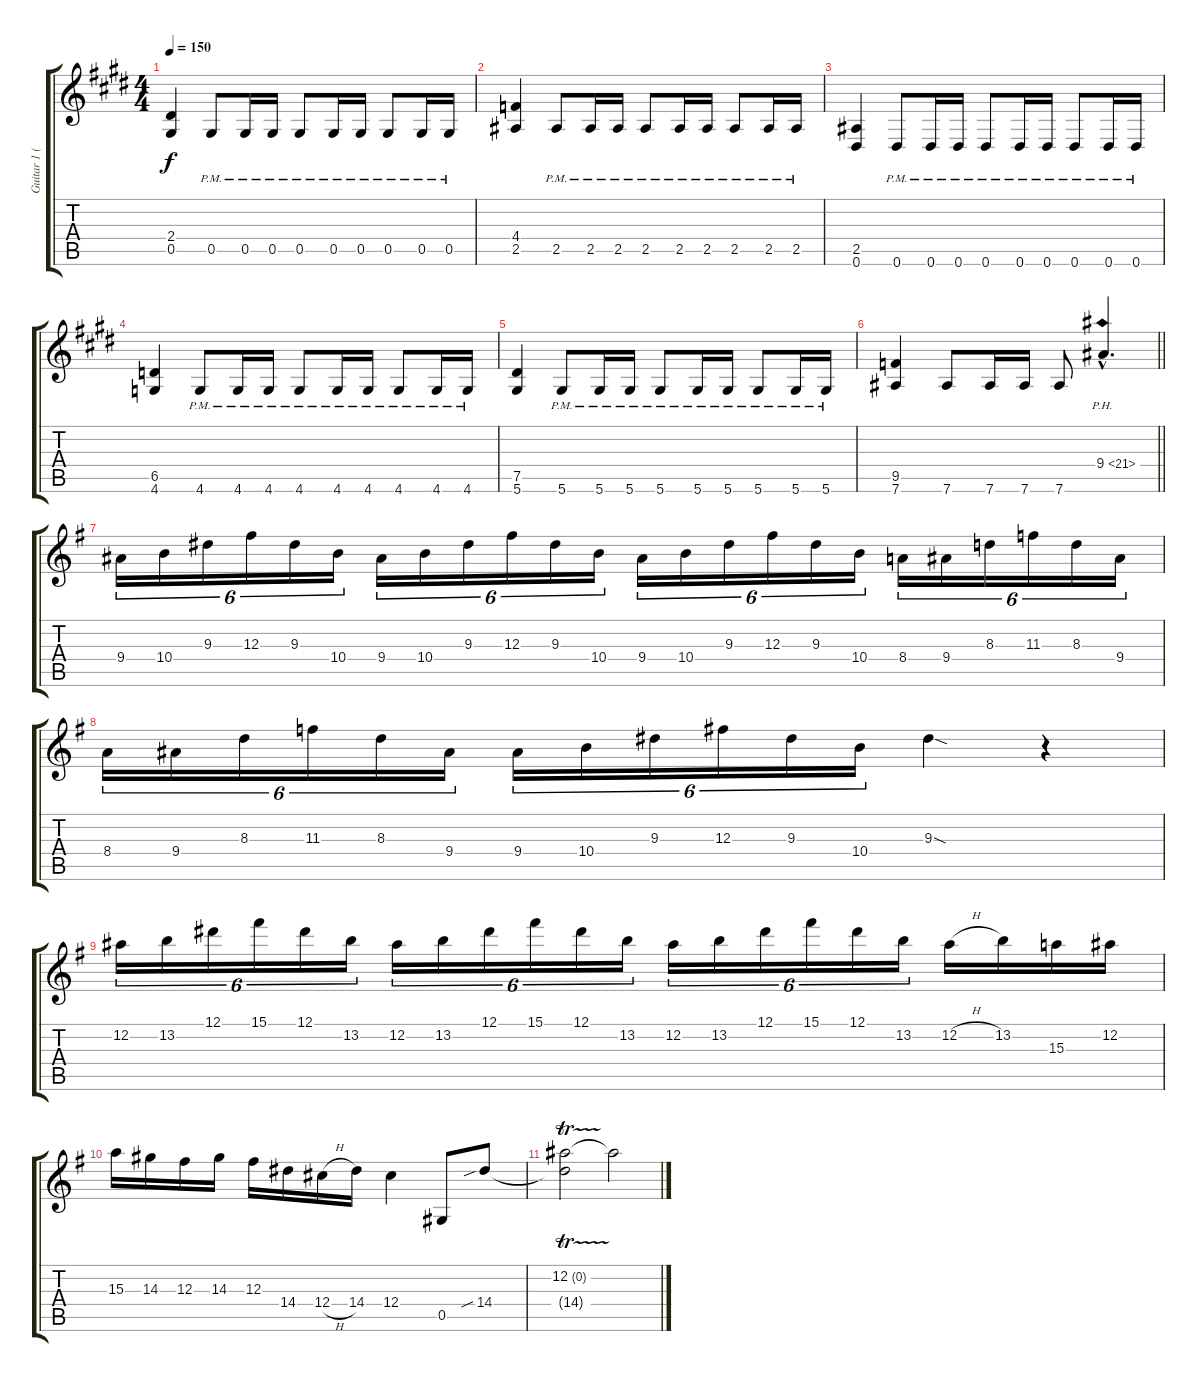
\track ("Guitar 1 (SheJa)" "Guitar 1 (") {instrument distortionguitar}
\staff {score tabs}
\tuning (Eb4 Bb3 Gb3 Db3 Ab2 Eb2) {hide}
\ts (4 4)
\tempo 150
\clef g2
\ks e
(2.4 0.5).4{dy f} 0.5{pm}.8 0.5{pm}.16 0.5{pm}.16 0.5{pm}.8 0.5{pm}.16 0.5{pm}.16 0.5{pm}.8 0.5{pm}.16 0.5{pm}.16 |
(4.4 2.5).4 2.5{pm}.8 2.5{pm}.16 2.5{pm}.16 2.5{pm}.8 2.5{pm}.16 2.5{pm}.16 2.5{pm}.8 2.5{pm}.16 2.5{pm}.16 |
(2.5 0.6).4 0.6{pm}.8 0.6{pm}.16 0.6{pm}.16 0.6{pm}.8 0.6{pm}.16 0.6{pm}.16 0.6{pm}.8 0.6{pm}.16 0.6{pm}.16 |
(6.5 4.6).4 4.6{pm}.8 4.6{pm}.16 4.6{pm}.16 4.6{pm}.8 4.6{pm}.16 4.6{pm}.16 4.6{pm}.8 4.6{pm}.16 4.6{pm}.16 |
(7.5 5.6).4 5.6{pm}.8 5.6{pm}.16 5.6{pm}.16 5.6{pm}.8 5.6{pm}.16 5.6{pm}.16 5.6{pm}.8 5.6{pm}.16 5.6{pm}.16 |
\barLineRight lightlight
(9.5 7.6).4 7.6.8 7.6.16 7.6.16 7.6.8 9.4{ph 12 hac}.4{d} |
\ks g
9.4.16{tu (6 4)} 10.4.16{tu (6 4)} 9.3.16{tu (6 4)} 12.3.16{tu (6 4)} 9.3.16{tu (6 4)} 10.4.16{tu (6 4)} 9.4.16{tu (6 4)} 10.4.16{tu (6 4)} 9.3.16{tu (6 4)} 12.3.16{tu (6 4)} 9.3.16{tu (6 4)} 10.4.16{tu (6 4)} 9.4.16{tu (6 4)} 10.4.16{tu (6 4)} 9.3.16{tu (6 4)} 12.3.16{tu (6 4)} 9.3.16{tu (6 4)} 10.4.16{tu (6 4)} 8.4.16{tu (6 4)} 9.4.16{tu (6 4)} 8.3.16{tu (6 4)} 11.3.16{tu (6 4)} 8.3.16{tu (6 4)} 9.4.16{tu (6 4)} |
8.4.16{tu (6 4)} 9.4.16{tu (6 4)} 8.3.16{tu (6 4)} 11.3.16{tu (6 4)} 8.3.16{tu (6 4)} 9.4.16{tu (6 4)} 9.4.16{tu (6 4)} 10.4.16{tu (6 4)} 9.3.16{tu (6 4)} 12.3.16{tu (6 4)} 9.3.16{tu (6 4)} 10.4.16{tu (6 4)} 9.3{sod}.4 r.4 |
12.2.16{tu (6 4)} 13.2.16{tu (6 4)} 12.1.16{tu (6 4)} 15.1.16{tu (6 4)} 12.1.16{tu (6 4)} 13.2.16{tu (6 4)} 12.2.16{tu (6 4)} 13.2.16{tu (6 4)} 12.1.16{tu (6 4)} 15.1.16{tu (6 4)} 12.1.16{tu (6 4)} 13.2.16{tu (6 4)} 12.2.16{tu (6 4)} 13.2.16{tu (6 4)} 12.1.16{tu (6 4)} 15.1.16{tu (6 4)} 12.1.16{tu (6 4)} 13.2.16{tu (6 4)} 12.2{h}.16 13.2.16 15.3.16 12.2.16 |
15.3.16 14.3.16 12.3.16 14.3.16 12.3.16 14.4.16 12.4{h}.16 14.4.16 12.4.4 0.5.8 14.4{sib}.8 |
(12.2{tr (0 64)} 14.4{t}).2 12.2{t}.2
